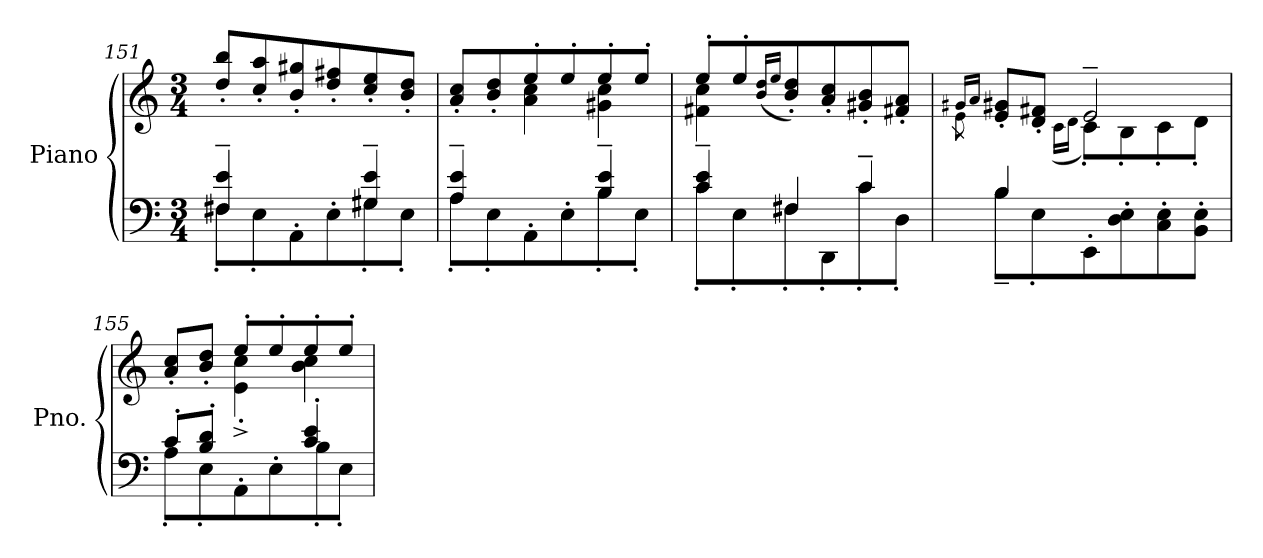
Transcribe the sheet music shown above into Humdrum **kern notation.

**kern	**kern
*part1	*part1
*staff2	*staff1
*I"Piano	*
*I'Pno.	*
*clefF4	*clefG2
*k[]	*k[]
*M3/4	*M3/4
=151	=151
*^	*
4F#X/~ 4e/~	8F#'\L	8dd/' 8bb/'L
.	8E'\	8cc/' 8aa/'
4ryy	8AA'\	8b/' 8gg#X/'
.	8E'\	8dd/' 8ff#X/'
4G#X/~ 4e/~	8G#'\	8cc/' 8ee/'
.	8E'\J	8b/' 8dd/'J
!!LO:LB:g=z
=152	=152	=152
*	*	*^
4A/~ 4e/~	8A'\L	8a/' 8cc/'L	4rcyy
.	8E'\	8b/' 8dd/'	.
4ryy	8AA'\	8ee'/	4a\ 4cc\
.	8E'\	8ee'/	.
4B/~ 4e/~	8B'\	8ee'/	4g#X\ 4cc\
.	8E'\J	8ee'/J	.
=153	=153	=153	=153
4c/~ 4e/~	8c'\L	8ee'/L	4f#X\ 4cc\
.	8E'\	8ee'/	.
.	.	(<16qb/ 16qdd/LL	.
.	.	16qee/JJ	.
4F#X/	8F#'\	8b/' 8dd/')	2ryy
.	8DD'\	8a/' 8cc/'	.
4c~/	8c'\	8g#X/' 8b/'	.
.	8D'\J	8f#X/' 8a/'J	.
=154	=154	=154	=154
.	.	16qg#X/LL	.
.	.	16qa/JJ	(<8qe\
4B/)	8B~\L	8e/' 8g#/'L	4ryy
.	8E'\	8d/' 8f#X/'J	.
.	.	.	(<16qc\LL
.	.	.	16qd\JJ
2ryy	8EE'\	2e~/	8c'\L)
.	8D\' 8E\'	.	8B'\
.	8C\' 8E\'	.	8c'\
.	8BB\' 8E\'J	.	8d'\J
=155	=155	=155	=155
8c'/L	8A'\L	8a/' 8cc/'L	4ryy
8B/' 8d/'J	8E'\	8b/' 8dd/'J	.
4ryy	8AA'\	8ee'/L	4e\'^ 4cc\'^
.	8E'\	8ee'/	.
4c/' 4e/'	8B'\	8ee'/	4b\ 4cc\
.	8E'\J	8ee'/J	.
*v	*v	*	*
*	*v	*v
=	=
*-	*-
